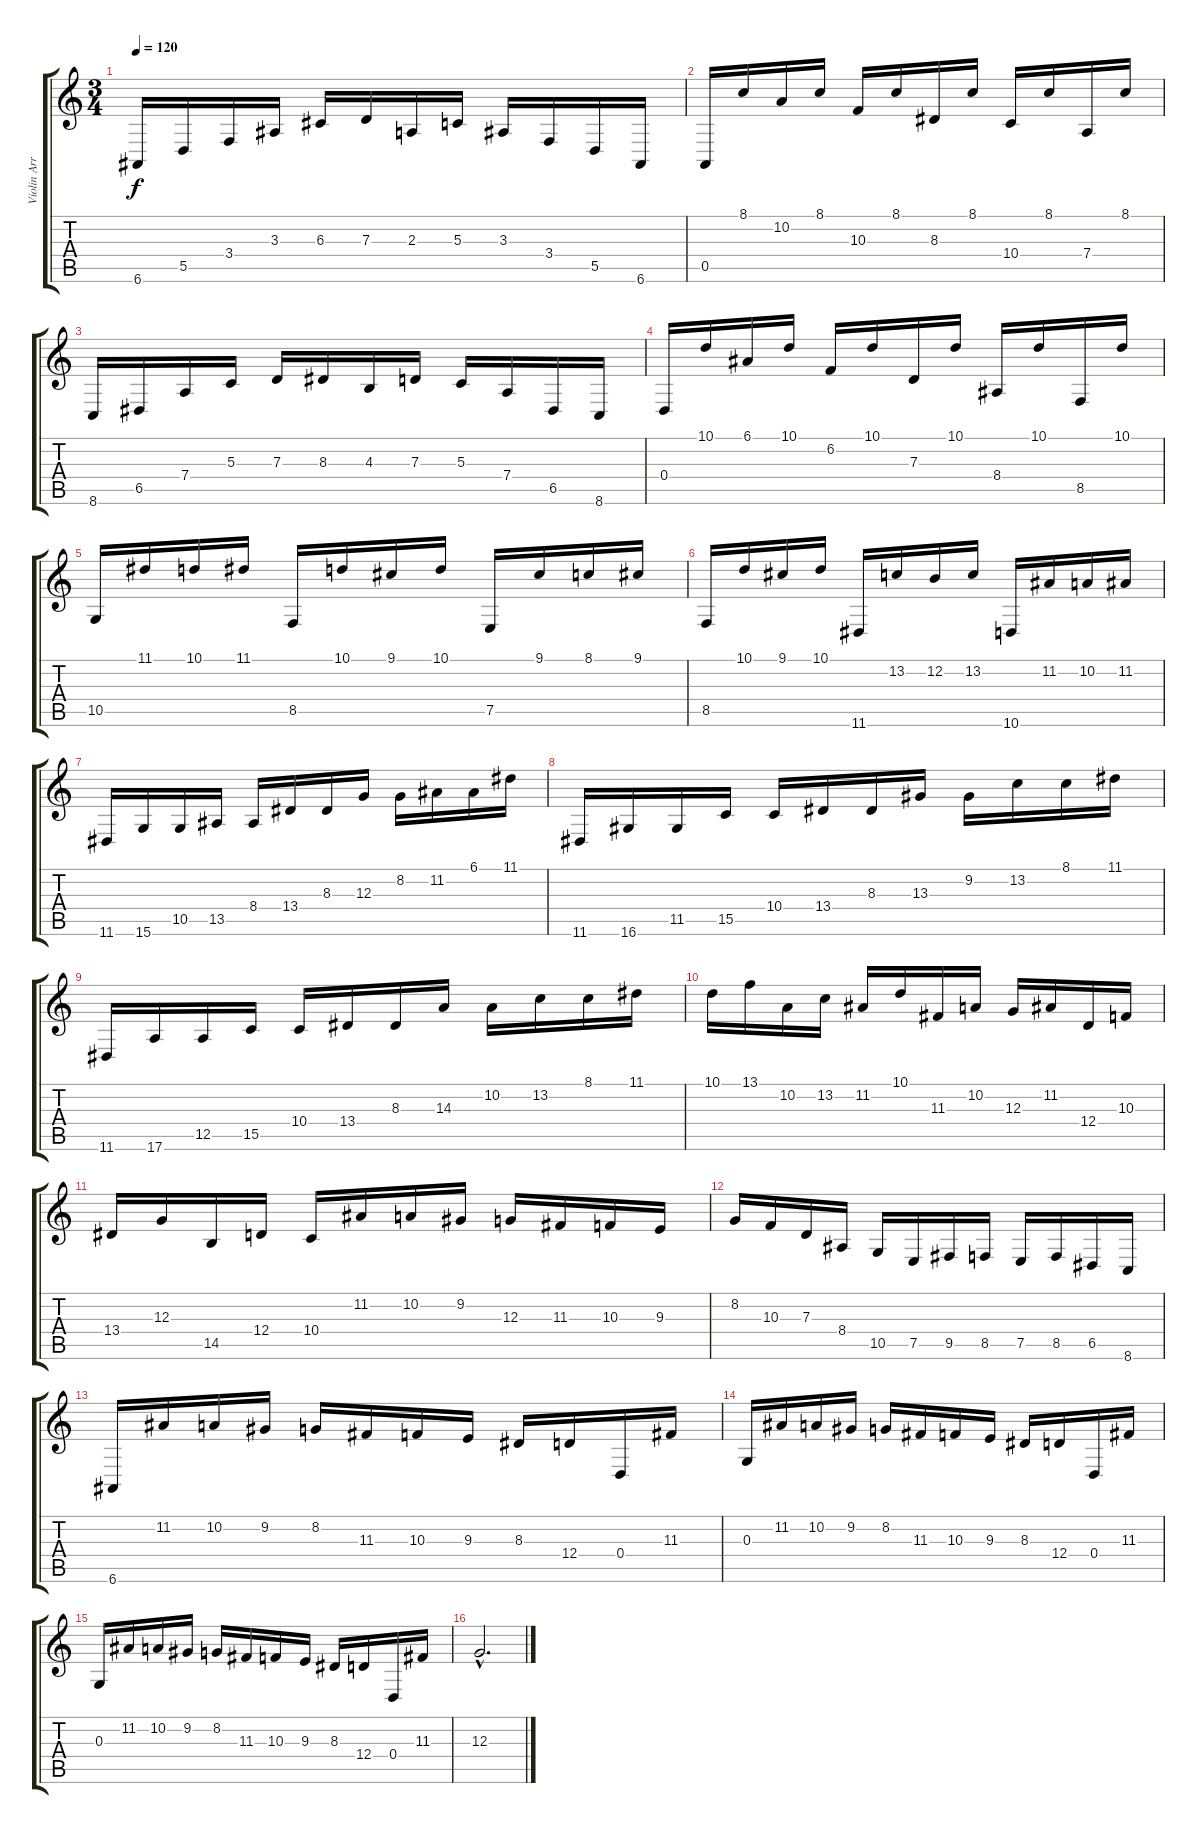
\track ("Violin Arr. For Guitar" "Violin Arr") {instrument violin}
\staff {score tabs}
\tuning (E4 B3 G3 D3 A2 E2) {hide}
\ts (3 4)
\tempo 120
\clef g2
\ks c
6.6.16{dy f} 5.5.16 3.4.16 3.3.16 6.3.16 7.3.16 2.3.16 5.3.16 3.3.16 3.4.16 5.5.16 6.6.16 |
0.5.16 8.1.16 10.2.16 8.1.16 10.3.16 8.1.16 8.3.16 8.1.16 10.4.16 8.1.16 7.4.16 8.1.16 |
8.6.16 6.5.16 7.4.16 5.3.16 7.3.16 8.3.16 4.3.16 7.3.16 5.3.16 7.4.16 6.5.16 8.6.16 |
0.4.16 10.1.16 6.1.16 10.1.16 6.2.16 10.1.16 7.3.16 10.1.16 8.4.16 10.1.16 8.5.16 10.1.16 |
10.5.16 11.1.16 10.1.16 11.1.16 8.5.16 10.1.16 9.1.16 10.1.16 7.5.16 9.1.16 8.1.16 9.1.16 |
8.5.16 10.1.16 9.1.16 10.1.16 11.6.16 13.2.16 12.2.16 13.2.16 10.6.16 11.2.16 10.2.16 11.2.16 |
11.6.16 15.6.16 10.5.16 13.5.16 8.4.16 13.4.16 8.3.16 12.3.16 8.2.16 11.2.16 6.1.16 11.1.16 |
11.6.16 16.6.16 11.5.16 15.5.16 10.4.16 13.4.16 8.3.16 13.3.16 9.2.16 13.2.16 8.1.16 11.1.16 |
11.6.16 17.6.16 12.5.16 15.5.16 10.4.16 13.4.16 8.3.16 14.3.16 10.2.16 13.2.16 8.1.16 11.1.16 |
10.1.16 13.1.16 10.2.16 13.2.16 11.2.16 10.1.16 11.3.16 10.2.16 12.3.16 11.2.16 12.4.16 10.3.16 |
13.4.16 12.3.16 14.5.16 12.4.16 10.4.16 11.2.16 10.2.16 9.2.16 12.3.16 11.3.16 10.3.16 9.3.16 |
8.2.16 10.3.16 7.3.16 8.4.16 10.5.16 7.5.16 9.5.16 8.5.16 7.5.16 8.5.16 6.5.16 8.6.16 |
6.6.16 11.2.16 10.2.16 9.2.16 8.2.16 11.3.16 10.3.16 9.3.16 8.3.16 12.4.16 0.4.16 11.3.16 |
0.3.16 11.2.16 10.2.16 9.2.16 8.2.16 11.3.16 10.3.16 9.3.16 8.3.16 12.4.16 0.4.16 11.3.16 |
0.3.16 11.2.16 10.2.16 9.2.16 8.2.16 11.3.16 10.3.16 9.3.16 8.3.16 12.4.16 0.4.16 11.3.16 |
12.3{hac}.2{d}
